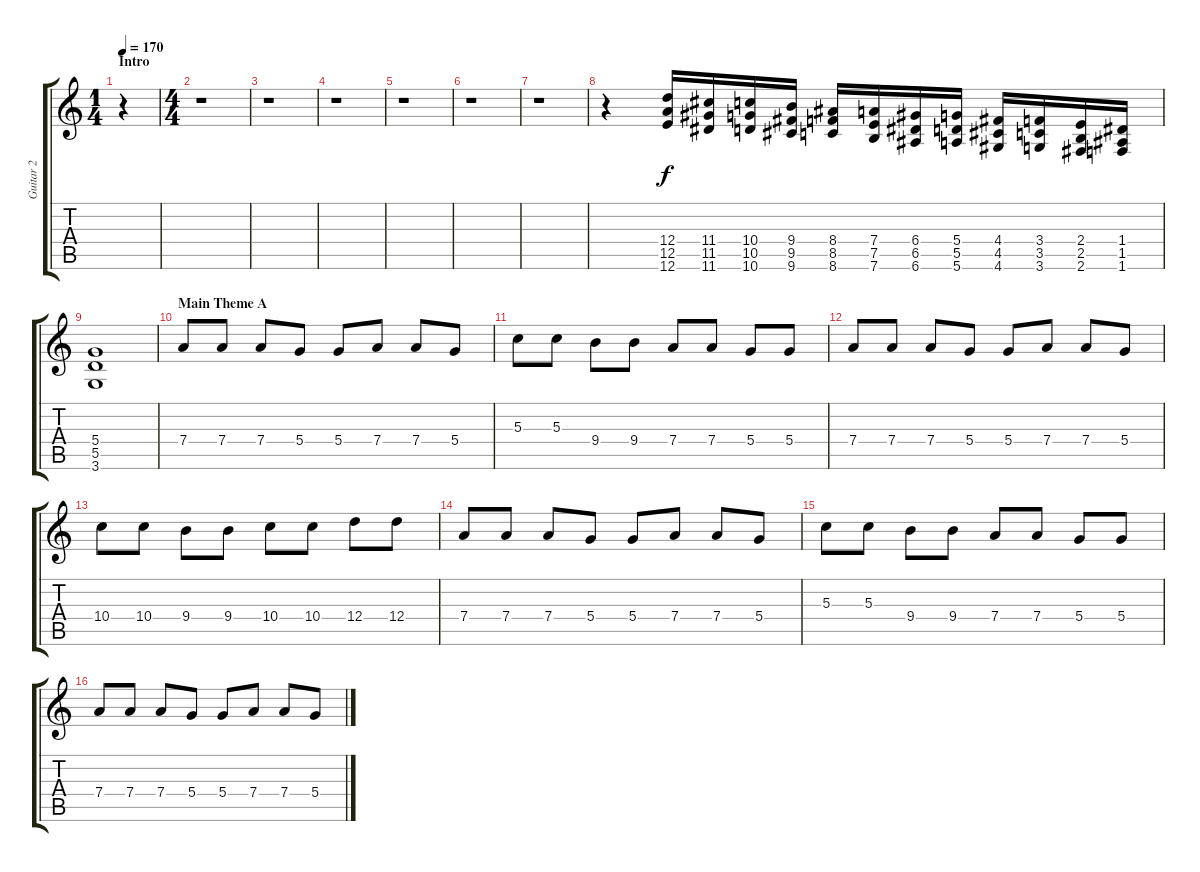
\track ("Guitar 2" "Guitar 2") {instrument distortionguitar}
\staff {score tabs}
\tuning (E4 B3 G3 D3 A2 E2) {hide}
\ts (1 4)
\section ("" "Intro")
\tempo 170
\clef g2
\ks c
r.4{dy f instrument distortionguitar} |
\ts (4 4)
r.1 |
r.1 |
r.1 |
r.1 |
r.1 |
r.1 |
r.4 (12.4 12.5 12.6).16{instrument guitarfretnoise} (11.4 11.5 11.6).16 (10.4 10.5 10.6).16 (9.4 9.5 9.6).16 (8.4 8.5 8.6).16 (7.4 7.5 7.6).16 (6.4 6.5 6.6).16 (5.4 5.5 5.6).16 (4.4 4.5 4.6).16 (3.4 3.5 3.6).16 (2.4 2.5 2.6).16 (1.4 1.5 1.6).16 |
(5.4 5.5 3.6).1{instrument distortionguitar} |
\section ("" "Main Theme A")
7.4.8 7.4.8 7.4.8 5.4.8 5.4.8 7.4.8 7.4.8 5.4.8 |
5.3.8 5.3.8 9.4.8 9.4.8 7.4.8 7.4.8 5.4.8 5.4.8 |
7.4.8 7.4.8 7.4.8 5.4.8 5.4.8 7.4.8 7.4.8 5.4.8 |
10.4.8 10.4.8 9.4.8 9.4.8 10.4.8 10.4.8 12.4.8 12.4.8 |
7.4.8 7.4.8 7.4.8 5.4.8 5.4.8 7.4.8 7.4.8 5.4.8 |
5.3.8 5.3.8 9.4.8 9.4.8 7.4.8 7.4.8 5.4.8 5.4.8 |
7.4.8 7.4.8 7.4.8 5.4.8 5.4.8 7.4.8 7.4.8 5.4.8
